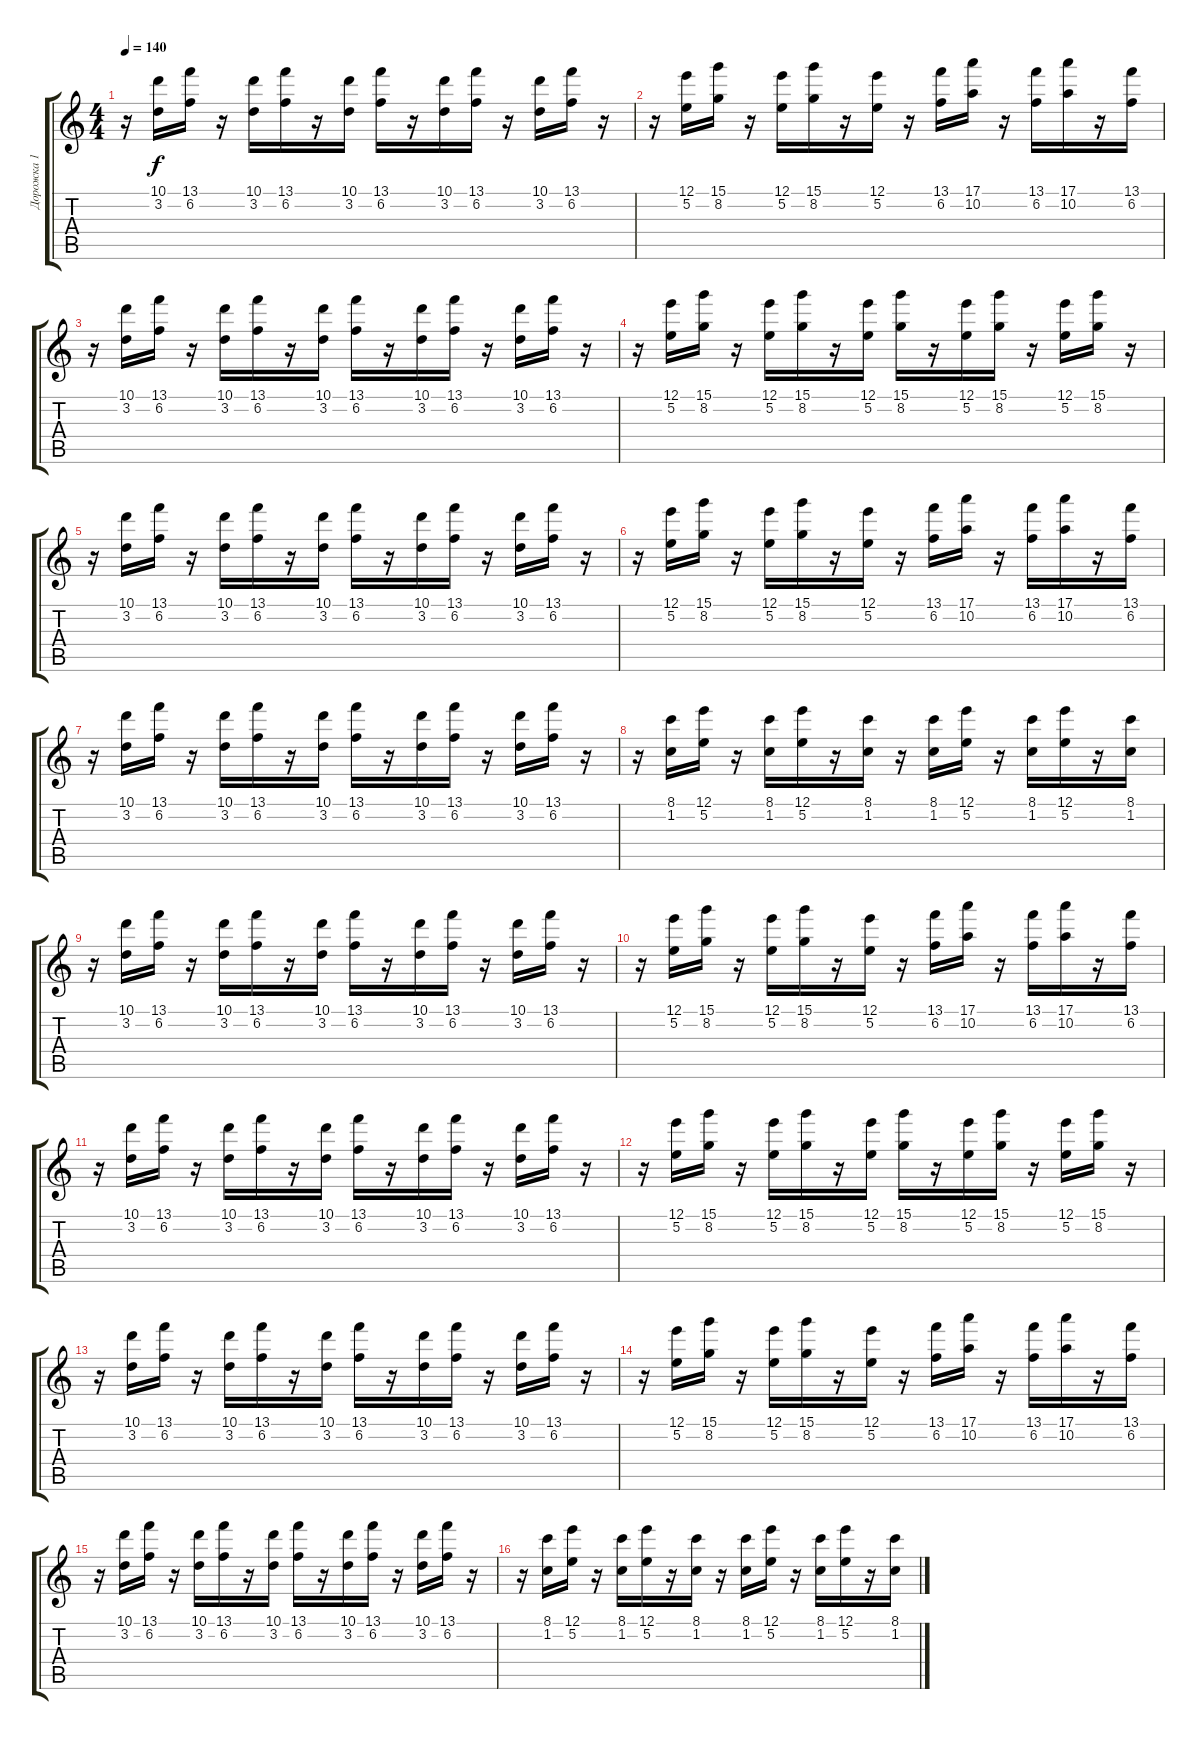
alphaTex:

\track ("Дорожка 1" "Дорожка 1") {instrument synthbass1}
\staff {score tabs}
\tuning (E4 B3 G3 D3 A2 E2) {hide}
\ts (4 4)
\tempo 140
\clef g2
\ks c
r.16{dy f} (10.1 3.2).16 (13.1 6.2).16 r.16 (10.1 3.2).16 (13.1 6.2).16 r.16 (10.1 3.2).16 (13.1 6.2).16 r.16 (10.1 3.2).16 (13.1 6.2).16 r.16 (10.1 3.2).16 (13.1 6.2).16 r.16 |
r.16 (12.1 5.2).16 (15.1 8.2).16 r.16 (12.1 5.2).16 (15.1 8.2).16 r.16 (12.1 5.2).16 r.16 (13.1 6.2).16 (17.1 10.2).16 r.16 (13.1 6.2).16 (17.1 10.2).16 r.16 (13.1 6.2).16 |
r.16 (10.1 3.2).16 (13.1 6.2).16 r.16 (10.1 3.2).16 (13.1 6.2).16 r.16 (10.1 3.2).16 (13.1 6.2).16 r.16 (10.1 3.2).16 (13.1 6.2).16 r.16 (10.1 3.2).16 (13.1 6.2).16 r.16 |
r.16 (12.1 5.2).16 (15.1 8.2).16 r.16 (12.1 5.2).16 (15.1 8.2).16 r.16 (12.1 5.2).16 (15.1 8.2).16 r.16 (12.1 5.2).16 (15.1 8.2).16 r.16 (12.1 5.2).16 (15.1 8.2).16 r.16 |
r.16 (10.1 3.2).16 (13.1 6.2).16 r.16 (10.1 3.2).16 (13.1 6.2).16 r.16 (10.1 3.2).16 (13.1 6.2).16 r.16 (10.1 3.2).16 (13.1 6.2).16 r.16 (10.1 3.2).16 (13.1 6.2).16 r.16 |
r.16 (12.1 5.2).16 (15.1 8.2).16 r.16 (12.1 5.2).16 (15.1 8.2).16 r.16 (12.1 5.2).16 r.16 (13.1 6.2).16 (17.1 10.2).16 r.16 (13.1 6.2).16 (17.1 10.2).16 r.16 (13.1 6.2).16 |
r.16 (10.1 3.2).16 (13.1 6.2).16 r.16 (10.1 3.2).16 (13.1 6.2).16 r.16 (10.1 3.2).16 (13.1 6.2).16 r.16 (10.1 3.2).16 (13.1 6.2).16 r.16 (10.1 3.2).16 (13.1 6.2).16 r.16 |
r.16 (8.1 1.2).16 (12.1 5.2).16 r.16 (8.1 1.2).16 (12.1 5.2).16 r.16 (8.1 1.2).16 r.16 (8.1 1.2).16 (12.1 5.2).16 r.16 (8.1 1.2).16 (12.1 5.2).16 r.16 (8.1 1.2).16 |
r.16 (10.1 3.2).16 (13.1 6.2).16 r.16 (10.1 3.2).16 (13.1 6.2).16 r.16 (10.1 3.2).16 (13.1 6.2).16 r.16 (10.1 3.2).16 (13.1 6.2).16 r.16 (10.1 3.2).16 (13.1 6.2).16 r.16 |
r.16 (12.1 5.2).16 (15.1 8.2).16 r.16 (12.1 5.2).16 (15.1 8.2).16 r.16 (12.1 5.2).16 r.16 (13.1 6.2).16 (17.1 10.2).16 r.16 (13.1 6.2).16 (17.1 10.2).16 r.16 (13.1 6.2).16 |
r.16 (10.1 3.2).16 (13.1 6.2).16 r.16 (10.1 3.2).16 (13.1 6.2).16 r.16 (10.1 3.2).16 (13.1 6.2).16 r.16 (10.1 3.2).16 (13.1 6.2).16 r.16 (10.1 3.2).16 (13.1 6.2).16 r.16 |
r.16 (12.1 5.2).16 (15.1 8.2).16 r.16 (12.1 5.2).16 (15.1 8.2).16 r.16 (12.1 5.2).16 (15.1 8.2).16 r.16 (12.1 5.2).16 (15.1 8.2).16 r.16 (12.1 5.2).16 (15.1 8.2).16 r.16 |
r.16 (10.1 3.2).16 (13.1 6.2).16 r.16 (10.1 3.2).16 (13.1 6.2).16 r.16 (10.1 3.2).16 (13.1 6.2).16 r.16 (10.1 3.2).16 (13.1 6.2).16 r.16 (10.1 3.2).16 (13.1 6.2).16 r.16 |
r.16 (12.1 5.2).16 (15.1 8.2).16 r.16 (12.1 5.2).16 (15.1 8.2).16 r.16 (12.1 5.2).16 r.16 (13.1 6.2).16 (17.1 10.2).16 r.16 (13.1 6.2).16 (17.1 10.2).16 r.16 (13.1 6.2).16 |
r.16 (10.1 3.2).16 (13.1 6.2).16 r.16 (10.1 3.2).16 (13.1 6.2).16 r.16 (10.1 3.2).16 (13.1 6.2).16 r.16 (10.1 3.2).16 (13.1 6.2).16 r.16 (10.1 3.2).16 (13.1 6.2).16 r.16 |
r.16 (8.1 1.2).16 (12.1 5.2).16 r.16 (8.1 1.2).16 (12.1 5.2).16 r.16 (8.1 1.2).16 r.16 (8.1 1.2).16 (12.1 5.2).16 r.16 (8.1 1.2).16 (12.1 5.2).16 r.16 (8.1 1.2).16
